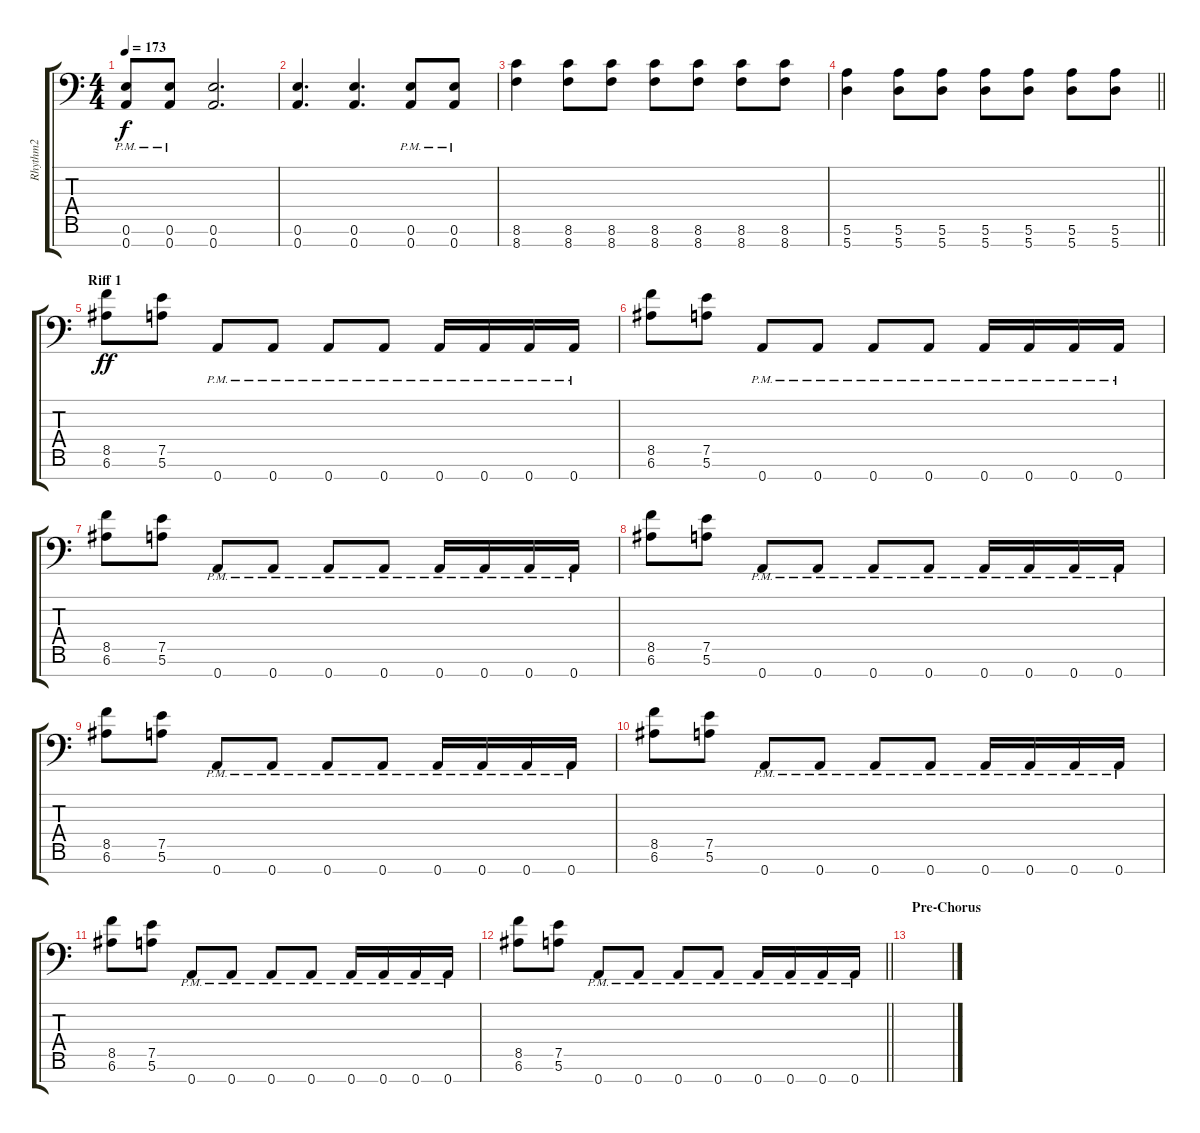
\track ("Rhythm2" "Rhythm2") {instrument distortionguitar}
\staff {score tabs}
\tuning (E4 B3 G3 D3 A2 E2 A1) {hide}
\ts (4 4)
\tempo 173
\clef f4
\ks c
(0.6{pm} 0.7{pm}).8{dy f} (0.6{pm} 0.7{pm}).8 (0.6 0.7).2{d} |
(0.6 0.7).4{d} (0.6 0.7).4{d} (0.6{pm} 0.7{pm}).8 (0.6{pm} 0.7{pm}).8 |
(8.6 8.7).4 (8.6 8.7).8 (8.6 8.7).8 (8.6 8.7).8 (8.6 8.7).8 (8.6 8.7).8 (8.6 8.7).8 |
\barLineRight lightlight
(5.6 5.7).4 (5.6 5.7).8 (5.6 5.7).8 (5.6 5.7).8 (5.6 5.7).8 (5.6 5.7).8 (5.6 5.7).8 |
\section ("" "Riff 1")
(8.5 6.6).8{dy ff} (7.5 5.6).8 0.7{pm}.8 0.7{pm}.8 0.7{pm}.8 0.7{pm}.8 0.7{pm}.16 0.7{pm}.16 0.7{pm}.16 0.7{pm}.16 |
(8.5 6.6).8 (7.5 5.6).8 0.7{pm}.8 0.7{pm}.8 0.7{pm}.8 0.7{pm}.8 0.7{pm}.16 0.7{pm}.16 0.7{pm}.16 0.7{pm}.16 |
(8.5 6.6).8 (7.5 5.6).8 0.7{pm}.8 0.7{pm}.8 0.7{pm}.8 0.7{pm}.8 0.7{pm}.16 0.7{pm}.16 0.7{pm}.16 0.7{pm}.16 |
(8.5 6.6).8 (7.5 5.6).8 0.7{pm}.8 0.7{pm}.8 0.7{pm}.8 0.7{pm}.8 0.7{pm}.16 0.7{pm}.16 0.7{pm}.16 0.7{pm}.16 |
(8.5 6.6).8 (7.5 5.6).8 0.7{pm}.8 0.7{pm}.8 0.7{pm}.8 0.7{pm}.8 0.7{pm}.16 0.7{pm}.16 0.7{pm}.16 0.7{pm}.16 |
(8.5 6.6).8 (7.5 5.6).8 0.7{pm}.8 0.7{pm}.8 0.7{pm}.8 0.7{pm}.8 0.7{pm}.16 0.7{pm}.16 0.7{pm}.16 0.7{pm}.16 |
(8.5 6.6).8 (7.5 5.6).8 0.7{pm}.8 0.7{pm}.8 0.7{pm}.8 0.7{pm}.8 0.7{pm}.16 0.7{pm}.16 0.7{pm}.16 0.7{pm}.16 |
\barLineRight lightlight
(8.5 6.6).8 (7.5 5.6).8 0.7{pm}.8 0.7{pm}.8 0.7{pm}.8 0.7{pm}.8 0.7{pm}.16 0.7{pm}.16 0.7{pm}.16 0.7{pm}.16 |
\section ("" "Pre-Chorus")
